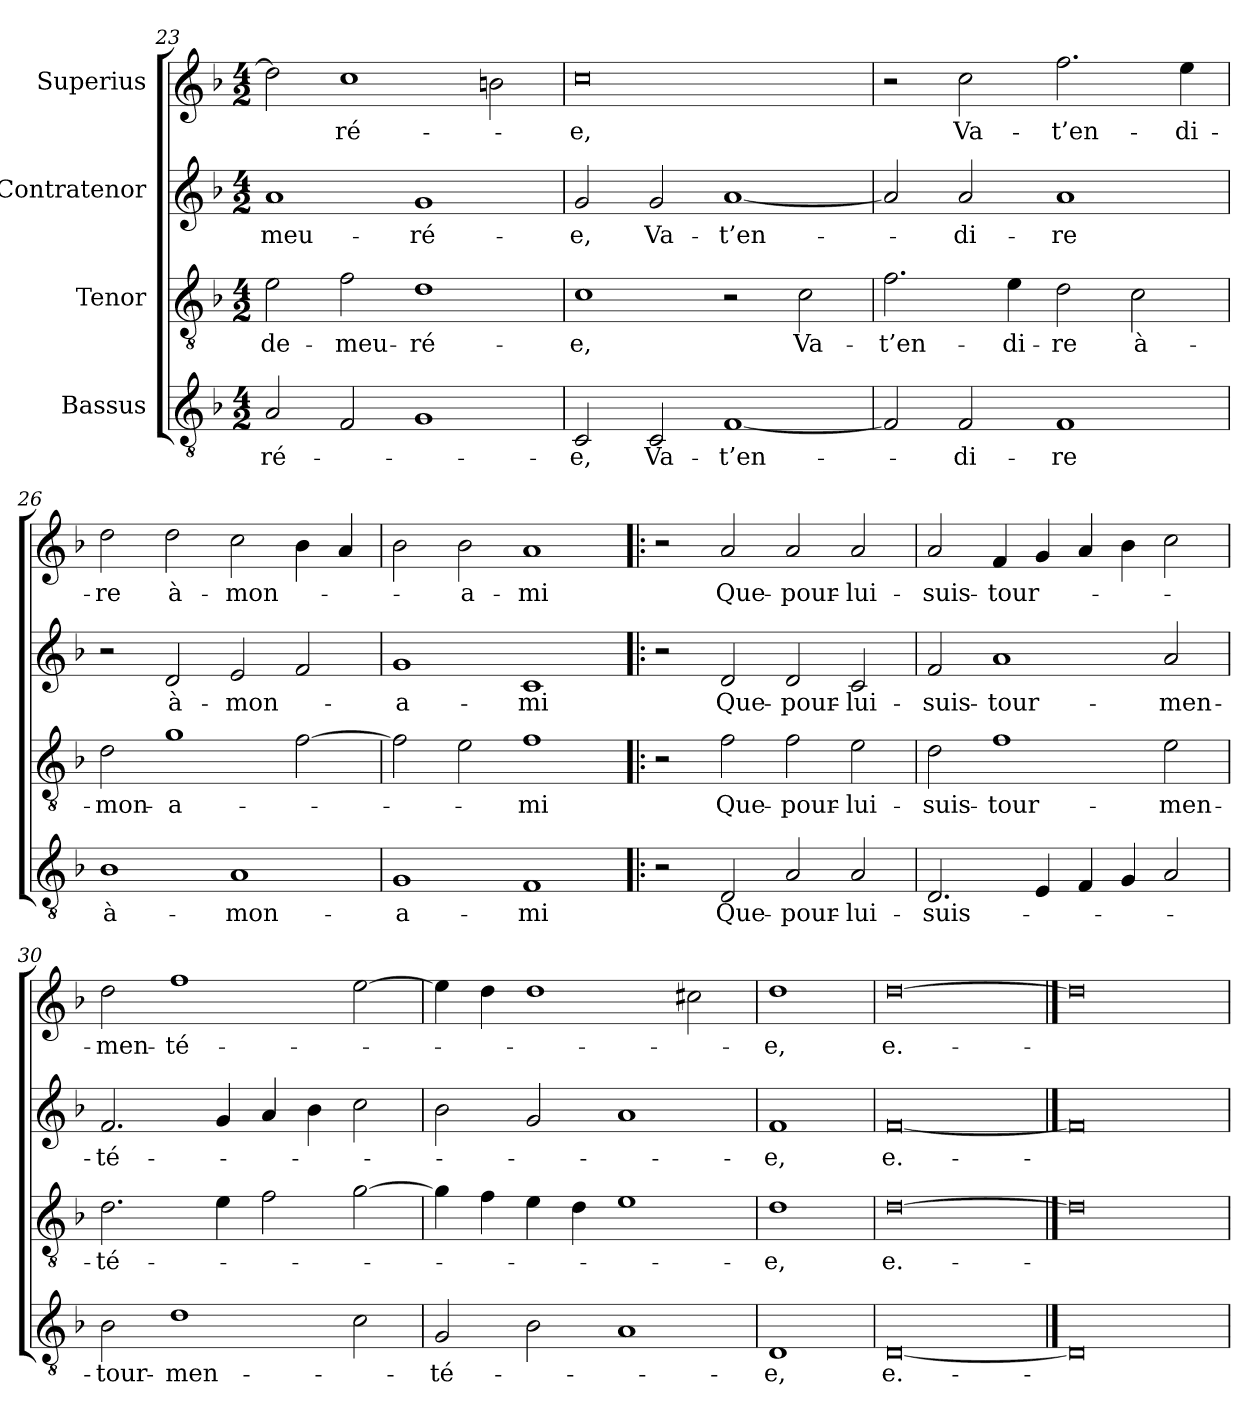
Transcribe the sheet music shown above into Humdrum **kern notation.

**kern	**text	**kern	**text	**kern	**text	**kern	**text
*part4	*part4	*part3	*part3	*part2	*part2	*part1	*part1
*staff4	*staff4	*staff3	*staff3	*staff2	*staff2	*staff1	*staff1
*I"Bassus	*	*I"Tenor	*	*I"Contratenor	*	*I"Superius	*
*clefGv2	*	*clefGv2	*	*clefG2	*	*clefG2	*
*k[b-]	*	*k[b-]	*	*k[b-]	*	*k[b-]	*
*M4/2	*	*M4/2	*	*M4/2	*	*M4/2	*
=23	=23	=23	=23	=23	=23	=23	=23
2A/	-ré-	2e\	de-	1a/	-meu-	2dd\]	.
2F/	.	2f\	-meu-	.	.	1cc\	-ré-
1G/	.	1d\	-ré-	1g/	-ré-	.	.
.	.	.	.	.	.	2bn\	.
=24	=24	=24	=24	=24	=24	=24	=24
2C/	-e,	1c\	-e,	2g/	-e,	0cc\	-e,
2C/	Va-	.	.	2g/	Va-	.	.
[1F/	t’en-	2r	.	[1a/	t’en-	.	.
.	.	2c\	Va-	.	.	.	.
=25	=25	=25	=25	=25	=25	=25	=25
2F/]	.	2.f\	t’en-	2a/]	.	2r	.
2F/	di-	.	.	2a/	di-	2cc\	Va-
.	.	4e\	di-	.	.	.	.
1F/	-re	2d\	-re	1a/	-re	2.ff\	t’en-
.	.	2c\	à-	.	.	.	.
.	.	.	.	.	.	4ee\	di-
=26	=26	=26	=26	=26	=26	=26	=26
1B-\	à-	2d\	mon-	2r	.	2dd\	-re
.	.	1g\	a-	2d/	à-	2dd\	à-
1A/	mon-	.	.	2e/	mon-	2cc\	mon-
.	.	[2f\	.	2f/	.	4b-\	.
.	.	.	.	.	.	4a/	.
=27	=27	=27	=27	=27	=27	=27	=27
1G/	a-	2f\]	.	1g/	a-	2b-\	.
.	.	2e\	.	.	.	2b-\	a-
1F/	-mi	1f\	-mi	1c/	-mi	1a/	-mi
=28!|:	=28!|:	=28!|:	=28!|:	=28!|:	=28!|:	=28!|:	=28!|:
2r	.	2r	.	2r	.	2r	.
2D/	Que-	2f\	Que-	2d/	Que-	2a/	Que-
2A/	pour-	2f\	pour-	2d/	pour-	2a/	pour-
2A/	lui-	2e\	lui-	2c/	lui-	2a/	lui-
=29	=29	=29	=29	=29	=29	=29	=29
2.D/	suis-	2d\	suis-	2f/	suis-	2a/	suis-
.	.	1f\	tour-	1a/	tour-	4f/	tour-
4E/	.	.	.	.	.	4g/	.
4F/	.	.	.	.	.	4a/	.
4G/	.	.	.	.	.	4b-\	.
2A/	.	2e\	-men-	2a/	-men-	2cc\	.
=30	=30	=30	=30	=30	=30	=30	=30
2B-\	tour-	2.d\	-té-	2.f/	-té-	2dd\	-men-
1d\	-men-	.	.	.	.	1ff\	-té-
.	.	4e\	.	4g/	.	.	.
.	.	2f\	.	4a/	.	.	.
.	.	.	.	4b-\	.	.	.
2c\	.	[2g\	.	2cc\	.	[2ee\	.
=31	=31	=31	=31	=31	=31	=31	=31
2G/	-té-	4g\]	.	2b-\	.	4ee\]	.
.	.	4f\	.	.	.	4dd\	.
2B-\	.	4e\	.	2g/	.	1dd\	.
.	.	4d\	.	.	.	.	.
1A/	.	1e\	.	1a/	.	.	.
.	.	.	.	.	.	2cc#X\	.
=32	=32	=32	=32	=32	=32	=32	=32
1D/	-e,	1d\	-e,	1f/	-e,	1dd\	-e,
=33	=33	=33	=33	=33	=33	=33	=33
[0D/	- e.-	[0d\	- e.-	[0f/	- e.-	[0dd\	- e.-
==34	==34	==34	==34	==34	==34	==34	==34
0D/]	.	0d\]	.	0f/]	.	0dd\]	.
=	=	=	=	=	=	=	=
*-	*-	*-	*-	*-	*-	*-	*-
